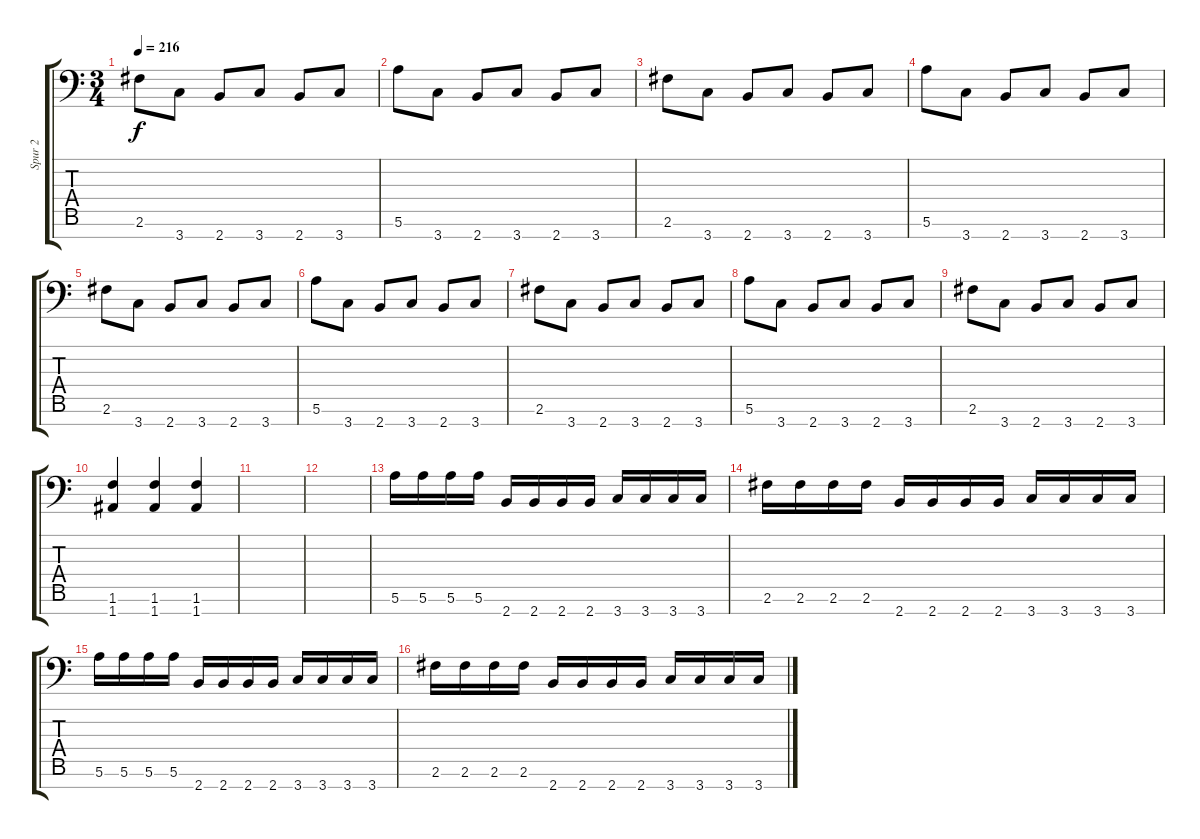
\track ("Spur 2" "Spur 2") {instrument distortionguitar}
\staff {score tabs}
\tuning (E4 B3 G3 D3 A2 E2 A1) {hide}
\ts (3 4)
\tempo 216
\clef f4
\ks c
2.6.8{dy f} 3.7.8 2.7.8 3.7.8 2.7.8 3.7.8 |
5.6.8 3.7.8 2.7.8 3.7.8 2.7.8 3.7.8 |
2.6.8 3.7.8 2.7.8 3.7.8 2.7.8 3.7.8 |
5.6.8 3.7.8 2.7.8 3.7.8 2.7.8 3.7.8 |
2.6.8 3.7.8 2.7.8 3.7.8 2.7.8 3.7.8 |
5.6.8 3.7.8 2.7.8 3.7.8 2.7.8 3.7.8 |
2.6.8 3.7.8 2.7.8 3.7.8 2.7.8 3.7.8 |
5.6.8 3.7.8 2.7.8 3.7.8 2.7.8 3.7.8 |
2.6.8 3.7.8 2.7.8 3.7.8 2.7.8 3.7.8 |
(1.6 1.7).4 (1.6 1.7).4 (1.6 1.7).4 |
|
|
5.6.16 5.6.16 5.6.16 5.6.16 2.7.16 2.7.16 2.7.16 2.7.16 3.7.16 3.7.16 3.7.16 3.7.16 |
2.6.16 2.6.16 2.6.16 2.6.16 2.7.16 2.7.16 2.7.16 2.7.16 3.7.16 3.7.16 3.7.16 3.7.16 |
5.6.16 5.6.16 5.6.16 5.6.16 2.7.16 2.7.16 2.7.16 2.7.16 3.7.16 3.7.16 3.7.16 3.7.16 |
2.6.16 2.6.16 2.6.16 2.6.16 2.7.16 2.7.16 2.7.16 2.7.16 3.7.16 3.7.16 3.7.16 3.7.16
